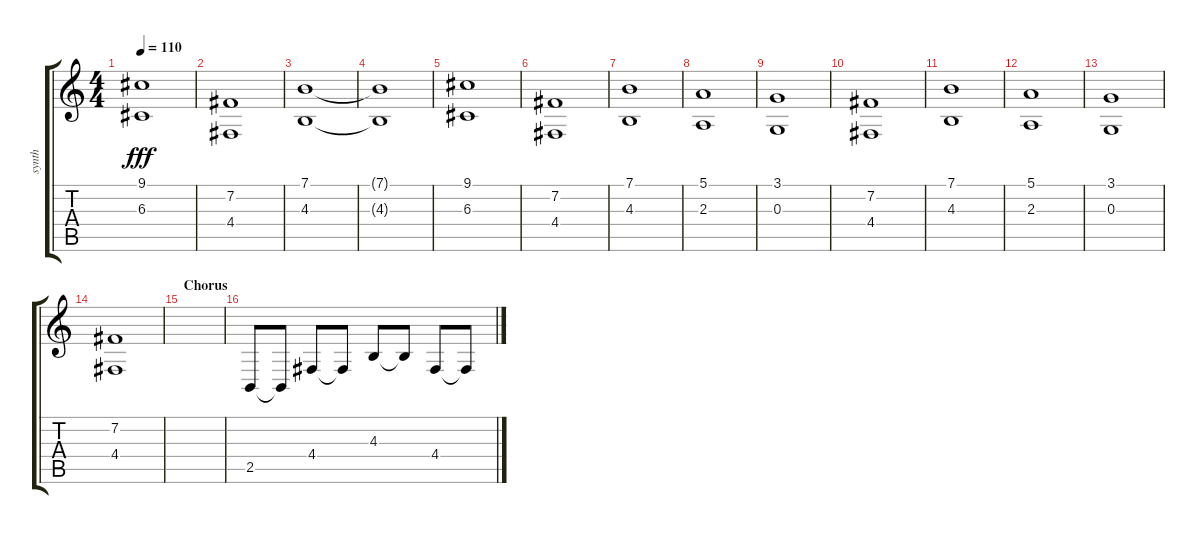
\track ("synth" "synth") {instrument pad7halo}
\staff {score tabs}
\tuning (E4 B3 G3 D3 A2 E2) {hide}
\ts (4 4)
\tempo 110
\clef g2
\ks c
(9.1 6.3).1{dy fff} |
(7.2 4.4).1 |
(7.1 4.3).1 |
(7.1{t} 4.3{t}).1 |
(9.1 6.3).1 |
(7.2 4.4).1 |
(7.1 4.3).1 |
(5.1 2.3).1 |
(3.1 0.3).1 |
(7.2 4.4).1 |
(7.1 4.3).1 |
(5.1 2.3).1 |
(3.1 0.3).1 |
(7.2 4.4).1 |
\section ("" "Chorus")
|
2.5.8{volume 16 instrument pad1newage} 2.5{t}.8 4.4.8 4.4{t}.8 4.3.8 4.3{t}.8 4.4.8 4.4{t}.8
